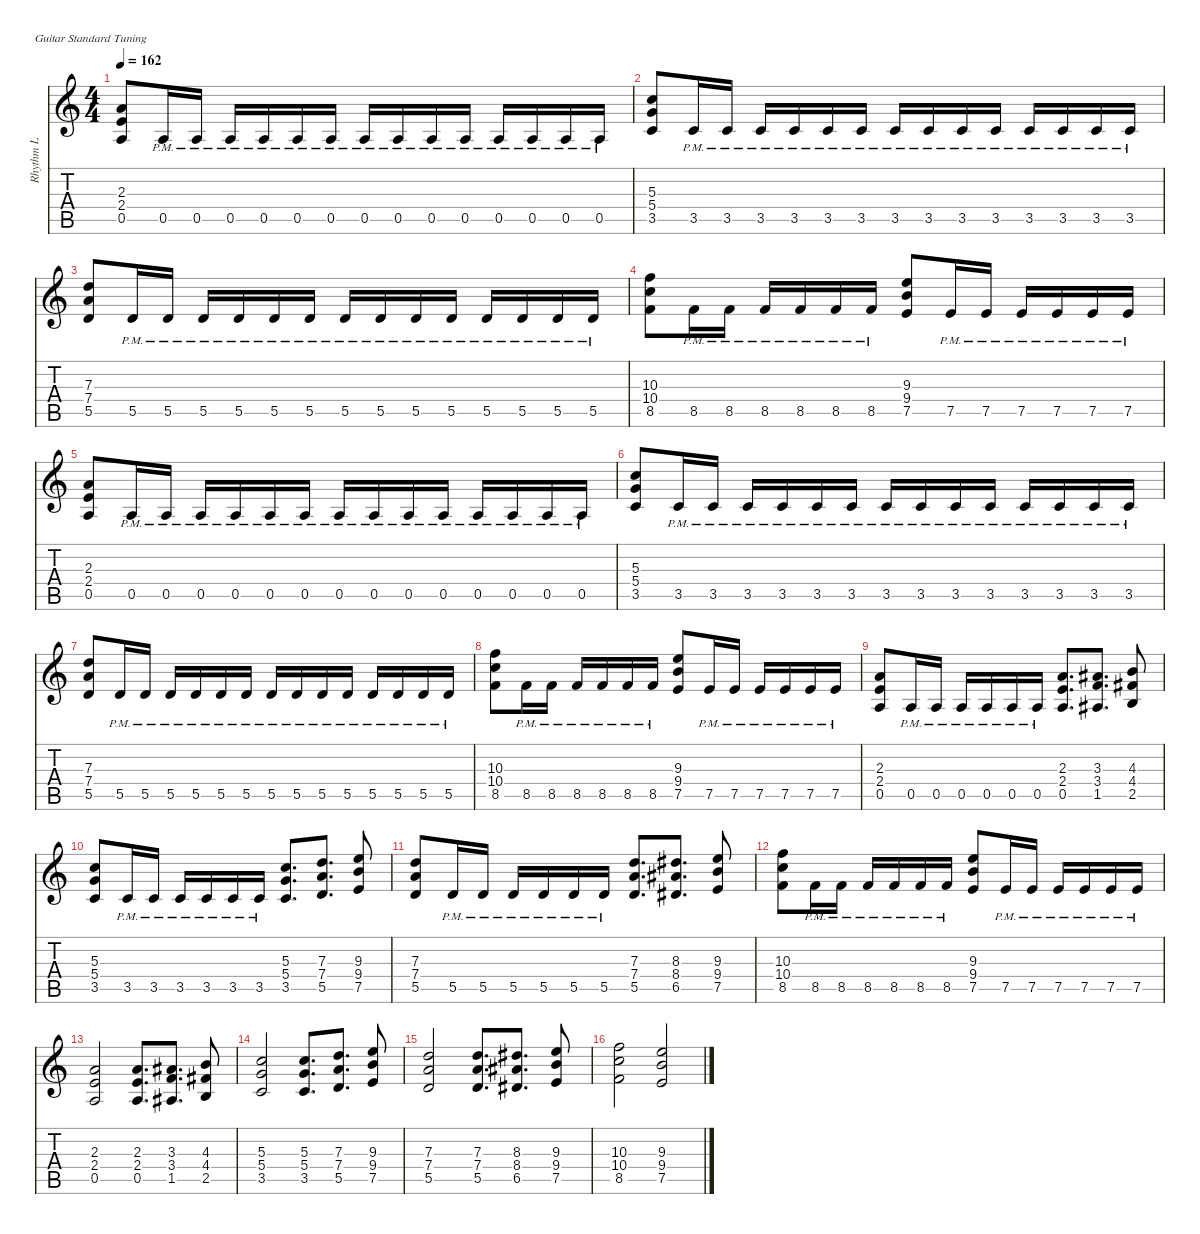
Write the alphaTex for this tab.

\defaultSystemsLayout 4
\hideDynamics
\bracketExtendMode nobrackets
\track ("Rhythm Left - Dave Mustaine" "Rhythm L") {instrument distortionguitar}
\staff {score tabs}
\tuning (E4 B3 G3 D3 A2 E2)
\ts (4 4)
\tempo 162
\clef g2
\ks c
(2.3 2.4 0.5).8{dy mf instrument distortionguitar} 0.5{pm}.16 0.5{pm}.16 0.5{pm}.16 0.5{pm}.16 0.5{pm}.16 0.5{pm}.16 0.5{pm}.16 0.5{pm}.16 0.5{pm}.16 0.5{pm}.16 0.5{pm}.16 0.5{pm}.16 0.5{pm}.16 0.5{pm}.16 |
(5.3 5.4 3.5).8 3.5{pm}.16 3.5{pm}.16 3.5{pm}.16 3.5{pm}.16 3.5{pm}.16 3.5{pm}.16 3.5{pm}.16 3.5{pm}.16 3.5{pm}.16 3.5{pm}.16 3.5{pm}.16 3.5{pm}.16 3.5{pm}.16 3.5{pm}.16 |
(7.3 7.4 5.5).8 5.5{pm}.16 5.5{pm}.16 5.5{pm}.16 5.5{pm}.16 5.5{pm}.16 5.5{pm}.16 5.5{pm}.16 5.5{pm}.16 5.5{pm}.16 5.5{pm}.16 5.5{pm}.16 5.5{pm}.16 5.5{pm}.16 5.5{pm}.16 |
(10.3 10.4 8.5).8 8.5{pm}.16 8.5{pm}.16 8.5{pm}.16 8.5{pm}.16 8.5{pm}.16 8.5{pm}.16 (9.3 9.4 7.5).8 7.5{pm}.16 7.5{pm}.16 7.5{pm}.16 7.5{pm}.16 7.5{pm}.16 7.5{pm}.16 |
(2.3 2.4 0.5).8 0.5{pm}.16 0.5{pm}.16 0.5{pm}.16 0.5{pm}.16 0.5{pm}.16 0.5{pm}.16 0.5{pm}.16 0.5{pm}.16 0.5{pm}.16 0.5{pm}.16 0.5{pm}.16 0.5{pm}.16 0.5{pm}.16 0.5{pm}.16 |
(5.3 5.4 3.5).8 3.5{pm}.16 3.5{pm}.16 3.5{pm}.16 3.5{pm}.16 3.5{pm}.16 3.5{pm}.16 3.5{pm}.16 3.5{pm}.16 3.5{pm}.16 3.5{pm}.16 3.5{pm}.16 3.5{pm}.16 3.5{pm}.16 3.5{pm}.16 |
(7.3 7.4 5.5).8 5.5{pm}.16 5.5{pm}.16 5.5{pm}.16 5.5{pm}.16 5.5{pm}.16 5.5{pm}.16 5.5{pm}.16 5.5{pm}.16 5.5{pm}.16 5.5{pm}.16 5.5{pm}.16 5.5{pm}.16 5.5{pm}.16 5.5{pm}.16 |
(10.3 10.4 8.5).8 8.5{pm}.16 8.5{pm}.16 8.5{pm}.16 8.5{pm}.16 8.5{pm}.16 8.5{pm}.16 (9.3 9.4 7.5).8 7.5{pm}.16 7.5{pm}.16 7.5{pm}.16 7.5{pm}.16 7.5{pm}.16 7.5{pm}.16 |
(2.3 2.4 0.5).8 0.5{pm}.16 0.5{pm}.16 0.5{pm}.16 0.5{pm}.16 0.5{pm}.16 0.5{pm}.16 (2.3 2.4 0.5).8{d} (3.3{acc #} 3.4 1.5{acc #}).8{d} (4.3 4.4{acc #} 2.5).8 |
(5.3 5.4 3.5).8 3.5{pm}.16 3.5{pm}.16 3.5{pm}.16 3.5{pm}.16 3.5{pm}.16 3.5{pm}.16 (5.3 5.4 3.5).8{d} (7.3 7.4 5.5).8{d} (9.3 9.4 7.5).8 |
(7.3 7.4 5.5).8 5.5{pm}.16 5.5{pm}.16 5.5{pm}.16 5.5{pm}.16 5.5{pm}.16 5.5{pm}.16 (7.3 7.4 5.5).8{d} (8.3{acc #} 8.4{acc #} 6.5{acc #}).8{d} (9.3 9.4 7.5).8 |
(10.3 10.4 8.5).8 8.5{pm}.16 8.5{pm}.16 8.5{pm}.16 8.5{pm}.16 8.5{pm}.16 8.5{pm}.16 (9.3 9.4 7.5).8 7.5{pm}.16 7.5{pm}.16 7.5{pm}.16 7.5{pm}.16 7.5{pm}.16 7.5{pm}.16 |
(2.3 2.4 0.5).2 (2.3 2.4 0.5).8{d} (3.3{acc #} 3.4 1.5{acc #}).8{d} (4.3 4.4{acc #} 2.5).8 |
(5.3 5.4 3.5).2 (5.3 5.4 3.5).8{d} (7.3 7.4 5.5).8{d} (9.3 9.4 7.5).8 |
(7.3 7.4 5.5).2 (7.3 7.4 5.5).8{d} (8.3{acc #} 8.4{acc #} 6.5{acc #}).8{d} (9.3 9.4 7.5).8 |
(10.3 10.4 8.5).2 (9.3 9.4 7.5).2
